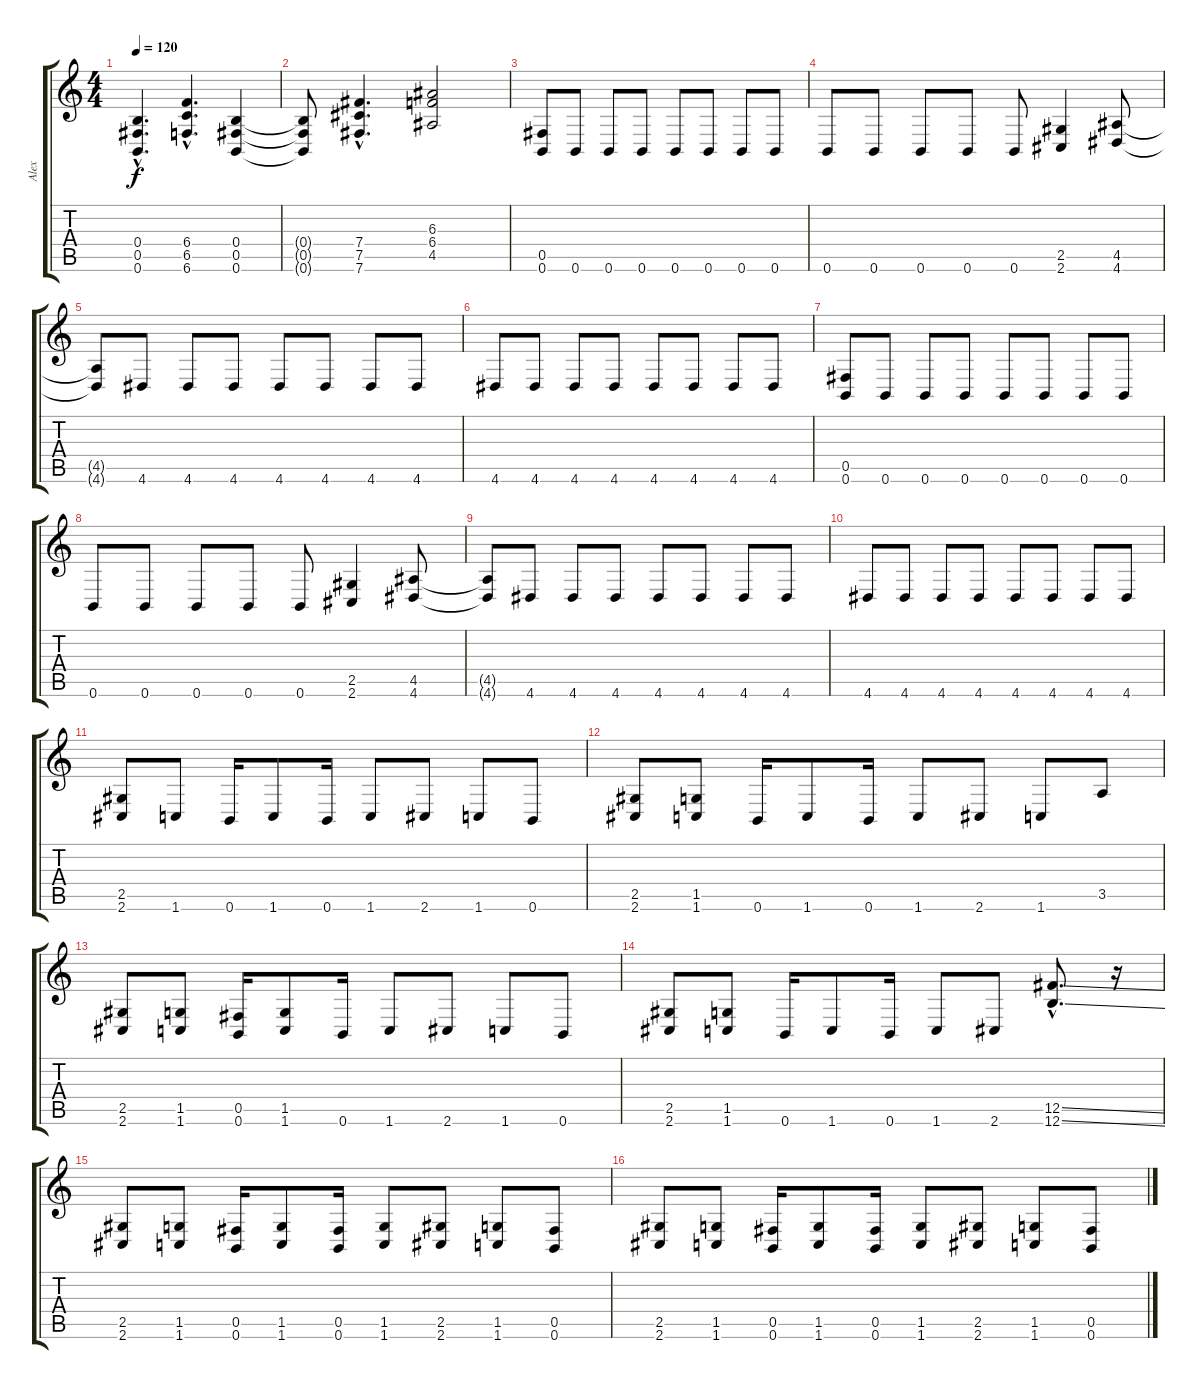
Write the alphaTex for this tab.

\track ("Alex" "Alex") {instrument distortionguitar}
\staff {score tabs}
\tuning (Db4 Ab3 E3 B2 Gb2 B1) {hide}
\ts (4 4)
\tempo 120
\clef g2
\ks c
(0.4{hac} 0.5{hac} 0.6{hac}).4{d dy f} (6.4{hac} 6.5{hac} 6.6{hac}).4{d} (0.4 0.5 0.6).4 |
(0.4{t} 0.5{t} 0.6{t}).8 (7.4{hac} 7.5{hac} 7.6{hac}).4{d} (6.3 6.4 4.5).2 |
(0.5 0.6).8 0.6.8 0.6.8 0.6.8 0.6.8 0.6.8 0.6.8 0.6.8 |
0.6.8 0.6.8 0.6.8 0.6.8 0.6.8 (2.5 2.6).4 (4.5 4.6).8 |
(4.5{t} 4.6{t}).8 4.6.8 4.6.8 4.6.8 4.6.8 4.6.8 4.6.8 4.6.8 |
4.6.8 4.6.8 4.6.8 4.6.8 4.6.8 4.6.8 4.6.8 4.6.8 |
(0.5 0.6).8 0.6.8 0.6.8 0.6.8 0.6.8 0.6.8 0.6.8 0.6.8 |
0.6.8 0.6.8 0.6.8 0.6.8 0.6.8 (2.5 2.6).4 (4.5 4.6).8 |
(4.5{t} 4.6{t}).8 4.6.8 4.6.8 4.6.8 4.6.8 4.6.8 4.6.8 4.6.8 |
4.6.8 4.6.8 4.6.8 4.6.8 4.6.8 4.6.8 4.6.8 4.6.8 |
(2.5 2.6).8 1.6.8 0.6.16 1.6.8 0.6.16 1.6.8 2.6.8 1.6.8 0.6.8 |
(2.5 2.6).8 (1.5 1.6).8 0.6.16 1.6.8 0.6.16 1.6.8 2.6.8 1.6.8 3.5.8 |
(2.5 2.6).8 (1.5 1.6).8 (0.5 0.6).16 (1.5 1.6).8 0.6.16 1.6.8 2.6.8 1.6.8 0.6.8 |
(2.5 2.6).8 (1.5 1.6).8 0.6.16 1.6.8 0.6.16 1.6.8 2.6.8 (12.5{ss hac} 12.6{ss hac}).8{d} r.16 |
(2.5 2.6).8 (1.5 1.6).8 (0.5 0.6).16 (1.5 1.6).8 (0.5 0.6).16 (1.5 1.6).8 (2.5 2.6).8 (1.5 1.6).8 (0.5 0.6).8 |
(2.5 2.6).8 (1.5 1.6).8 (0.5 0.6).16 (1.5 1.6).8 (0.5 0.6).16 (1.5 1.6).8 (2.5 2.6).8 (1.5 1.6).8 (0.5 0.6).8
